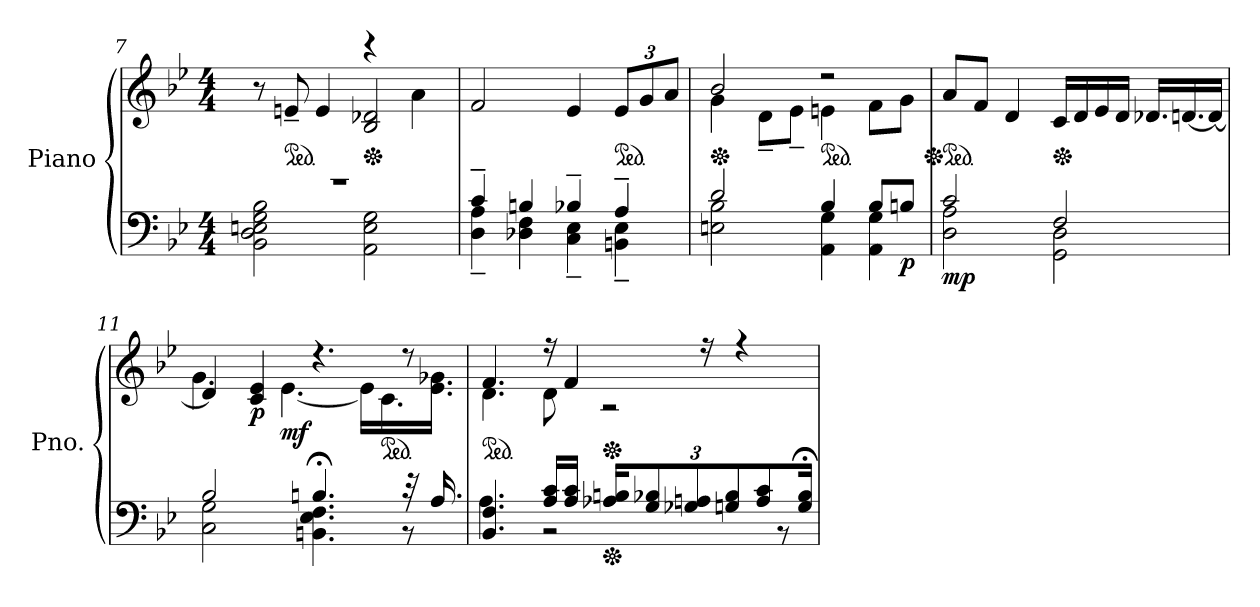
**kern	**kern	**dynam
*part1	*part1	*part1
*staff2	*staff1	*staff1/2
*I"Piano	*	*
*I'Pno.	*	*
!!LO:LB:g=z
*clefF4	*clefG2	*
*k[b-e-]	*k[b-e-]	*
*M4/4	*M4/4	*
=7	=7	=7
*^	*^	*
1r	2BB-\ 2D\ 2En\ 2G\ 2B-\	8r	2ryy	.
*	*	*ped	*	*
.	.	8en~/	.	.
.	.	4e/	.	.
*	*	*Xped	*	*
.	2AA\ 2E\ 2G\	2B-/ 2d-X/	4rccc	.
.	.	.	4a\	.
*	*	*v	*v	*
=8	=8	=8	=8
*	*	*MM61	*
4c~/	4D\~ 4A\~	2f/	.
4Bn/	4D-X\ 4F\	.	.
4B-X~/	4C\~ 4E-\~	4e-/	.
*	*	*ped	*
*	*	*Xbrackettup	*
*	*	*MM60	*
4A~/	4BBn\~ 4E-\~	12e-/L	.
.	.	12g/	.
.	.	12a/J	.
=9	=9	=9	=9
*	*	*Xped	*
*	*	*^	*
2d/	2En\ 2B-\	2b-/	4g\	.
.	.	.	8d~\L	.
.	.	.	8e-~\J	.
*	*	*ped	*	*
4B-/	4AA\ 4G\	2r	4en\	.
8B-/L	4AA\ 4G\	.	8f\L	.
!	!	!	!	!LO:DY:b=2
8Bn/J	.	.	8g\J	p
*	*	*v	*v	*
=10	=10	=10	=10
*	*	*Xped	*
*	*	*ped	*
*	*	*^	*
!	!	!	!	!LO:DY:b=2
*	*	*v	*v	*
2c/	2D\ 2A\	8a/L	mp
.	.	8f/J	.
*	*	*MM59	*
.	.	4d/	.
*	*	*Xped	*
2F/	2GG\ 2D\	16c/LL	.
.	.	16d/	.
.	.	16e-/	.
.	.	16d/JJ	.
.	.	16.d-X/LL	.
.	.	[16.dn/	.
.	.	16d/JJ_	.
!!LO:LB:g=z
=11	=11	=11	=11
*	*	*^	*
2B-/	2C\ 2G\	4d/]	4.g\	.
!	!	!	!	!LO:DY:b
.	.	4c/ 4e-/	.	p
!	!	!	!	!LO:DY:b
.	.	.	[4.e-\	mf
4.Bn;</	4.BBn\ 4.E-\ 4.F\	4.r	.	.
.	.	.	16e-\LL]	.
*	*	*ped	*	*
.	.	.	16.c\	.
32r	8r	8r	.	.
16.A/	.	.	16.e-\ 16.g-X\JJ	.
=12	=12	=12	=12	=12
*	*	*ped	*	*
4.BB-/ 4.F/	4.A\	4.f/	4.d\	.
*	*	*MM57	*	*
!	!	!	!	!LO:DY:b=2
!	!	!	!	!LO:DY:n=1:b
16A/ 16c/LL	2r	16r	8d\	p mp
16A/ 16c/JJ	.	4f/	.	.
*Xped	*	*	*	*
*	*	*Xped	*	*
16A-X/ 16Bn/KL	.	.	2r	.
*Xbrackettup	*	*	*	*
12G/ 12B-X/	.	.	.	.
12G-X/ 12An/	.	.	.	.
.	.	16r	.	.
12Gn/ 12B-/	.	.	.	.
.	.	4r	.	.
8A/ 8c/	.	.	.	.
.	8r	.	.	.
16G/;< 16B-/;<Jk	.	.	.	.
*v	*v	*	*	*
*	*v	*v	*
=	=	=
*-	*-	*-
